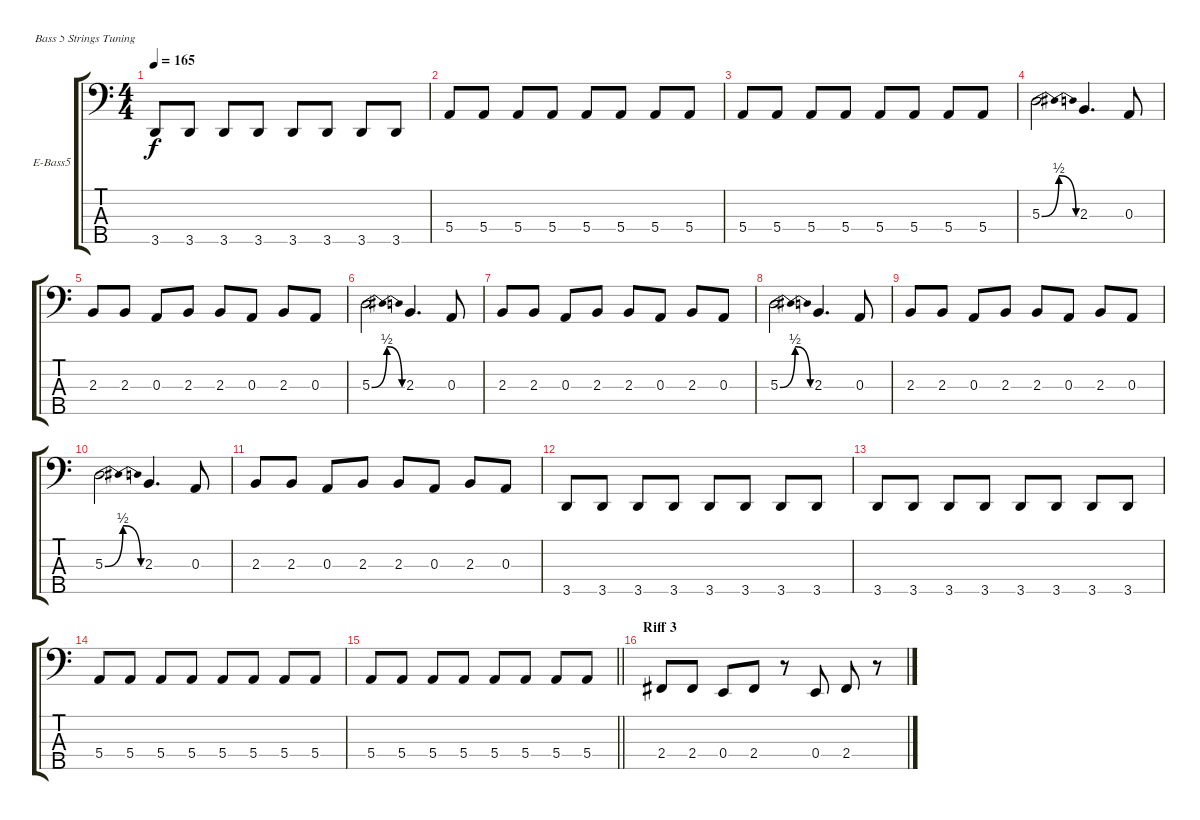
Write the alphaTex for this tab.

\bracketExtendMode groupsimilarinstruments
\firstSystemTrackNameOrientation horizontal
\otherSystemsTrackNameOrientation horizontal
\track ("Bass" "E-Bass5") {instrument electricbassfinger}
\staff {score tabs}
\tuning (G2 D2 A1 E1 B0)
\ts (4 4)
\tempo 165
\clef f4
\scale
0.333333
\ks c
3.5.8{dy f} 3.5.8 3.5.8 3.5.8 3.5.8 3.5.8 3.5.8 3.5.8 |
\scale
0.333333 5.4.8 5.4.8 5.4.8 5.4.8 5.4.8 5.4.8 5.4.8 5.4.8 |
\scale
0.333333 5.4.8 5.4.8 5.4.8 5.4.8 5.4.8 5.4.8 5.4.8 5.4.8 |
\scale
0.333333 5.3{be (bendrelease 0 0 30 2 30 2 60 0)}.2 2.3.4{d} 0.3.8 |
\scale
0.333333 2.3.8 2.3.8 0.3.8 2.3.8 2.3.8 0.3.8 2.3.8 0.3.8 |
\scale
0.333333 5.3{be (bendrelease 0 0 30 2 30 2 60 0)}.2 2.3.4{d} 0.3.8 |
\scale
0.333333 2.3.8 2.3.8 0.3.8 2.3.8 2.3.8 0.3.8 2.3.8 0.3.8 |
\scale
0.333333 5.3{be (bendrelease 0 0 30 2 30 2 60 0)}.2 2.3.4{d} 0.3.8 |
\scale
0.333333 2.3.8 2.3.8 0.3.8 2.3.8 2.3.8 0.3.8 2.3.8 0.3.8 |
\scale
0.333333 5.3{be (bendrelease 0 0 30 2 30 2 60 0)}.2 2.3.4{d} 0.3.8 |
\scale
0.333333 2.3.8 2.3.8 0.3.8 2.3.8 2.3.8 0.3.8 2.3.8 0.3.8 |
\scale
0.333333 3.5.8 3.5.8 3.5.8 3.5.8 3.5.8 3.5.8 3.5.8 3.5.8 |
\scale
0.333333 3.5.8 3.5.8 3.5.8 3.5.8 3.5.8 3.5.8 3.5.8 3.5.8 |
\scale
0.333333 5.4.8 5.4.8 5.4.8 5.4.8 5.4.8 5.4.8 5.4.8 5.4.8 |
\scale
0.333333
\barLineRight lightlight
5.4.8 5.4.8 5.4.8 5.4.8 5.4.8 5.4.8 5.4.8 5.4.8 |
\section ("" "Riff 3")
\scale
0.333333 2.4.8 2.4.8 0.4.8 2.4.8 r.8 0.4.8 2.4.8 r.8
